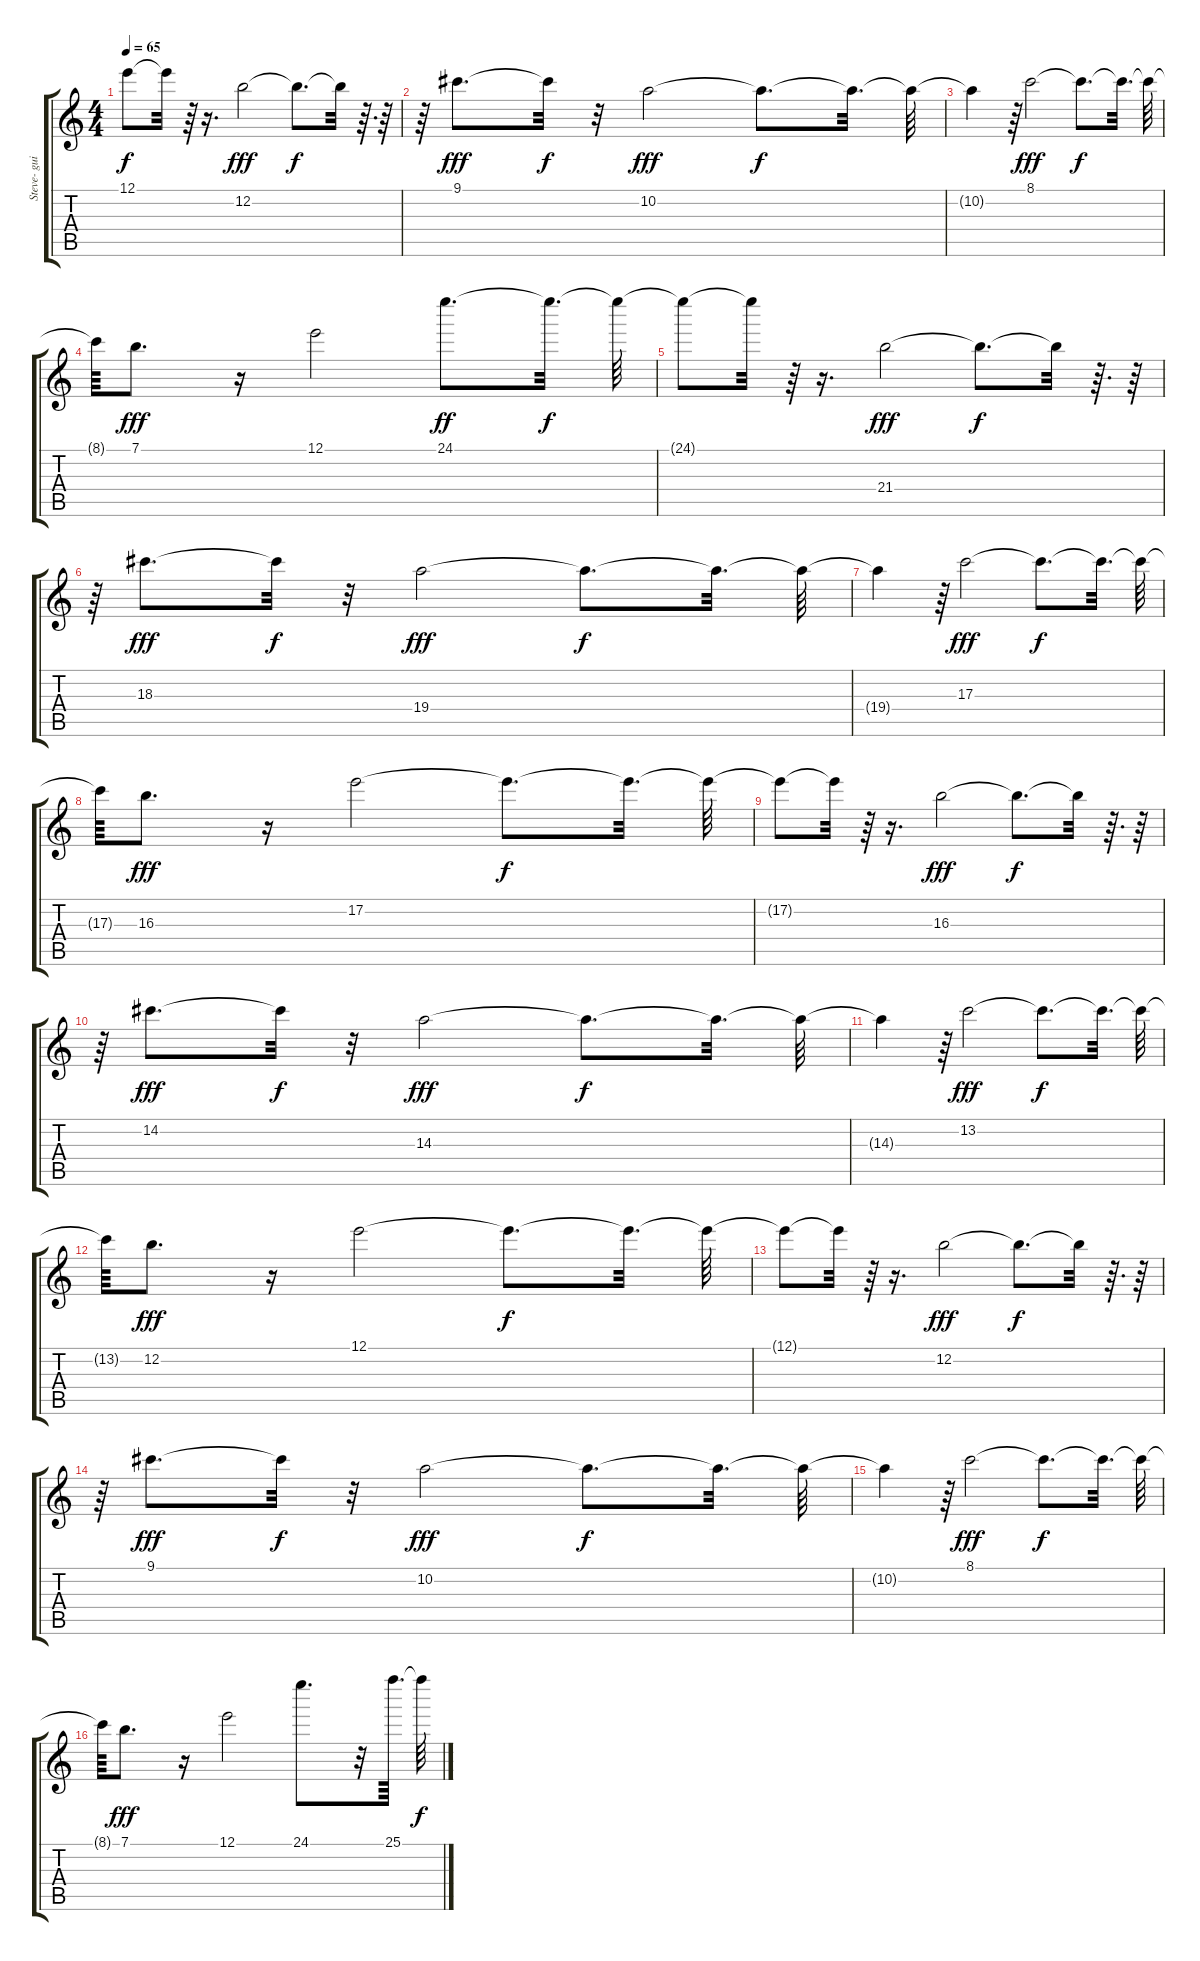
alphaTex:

\track ("Steve- guitarechoes" "Steve- gui") {instrument electricbasspick}
\staff {score tabs}
\tuning (E4 B3 G3 D3 A2 E2) {hide}
\ts (4 4)
\tempo 65
\clef g2
\ks c
12.1{t}.8{dy f} 12.1{t}.32 r.64 r.16{d} 12.2.2{dy fff} 12.2{t}.8{d dy f} 12.2{t}.32 r.64{d} r.64 |
r.64 9.1.8{d dy fff} 9.1{t}.32{dy f} r.32 10.2.2{dy fff} 10.2{t}.8{d dy f} 10.2{t}.32{d} 10.2{t}.64 |
10.2{t}.4 r.64 8.1.2{dy fff} 8.1{t}.8{d dy f} 8.1{t}.32{d} 8.1{t}.64 |
8.1{t}.64 7.1.8{d dy fff} r.16 12.1.2 24.1.8{d dy ff} 24.1{t}.32{d dy f} 24.1{t}.64 |
24.1{t}.8 24.1{t}.32 r.64 r.16{d} 21.4.2{dy fff} 21.4{t}.8{d dy f} 21.4{t}.32 r.64{d} r.64 |
r.64 18.3.8{d dy fff} 18.3{t}.32{dy f} r.32 19.4.2{dy fff} 19.4{t}.8{d dy f} 19.4{t}.32{d} 19.4{t}.64 |
19.4{t}.4 r.64 17.3.2{dy fff} 17.3{t}.8{d dy f} 17.3{t}.32{d} 17.3{t}.64 |
17.3{t}.64 16.3.8{d dy fff} r.16 17.2.2 17.2{t}.8{d dy f} 17.2{t}.32{d} 17.2{t}.64 |
17.2{t}.8 17.2{t}.32 r.64 r.16{d} 16.3.2{dy fff} 16.3{t}.8{d dy f} 16.3{t}.32 r.64{d} r.64 |
r.64 14.2.8{d dy fff} 14.2{t}.32{dy f} r.32 14.3.2{dy fff} 14.3{t}.8{d dy f} 14.3{t}.32{d} 14.3{t}.64 |
14.3{t}.4 r.64 13.2.2{dy fff} 13.2{t}.8{d dy f} 13.2{t}.32{d} 13.2{t}.64 |
13.2{t}.64 12.2.8{d dy fff} r.16 12.1.2 12.1{t}.8{d dy f} 12.1{t}.32{d} 12.1{t}.64 |
12.1{t}.8 12.1{t}.32 r.64 r.16{d} 12.2.2{dy fff} 12.2{t}.8{d dy f} 12.2{t}.32 r.64{d} r.64 |
r.64 9.1.8{d dy fff} 9.1{t}.32{dy f} r.32 10.2.2{dy fff} 10.2{t}.8{d dy f} 10.2{t}.32{d} 10.2{t}.64 |
10.2{t}.4 r.64 8.1.2{dy fff} 8.1{t}.8{d dy f} 8.1{t}.32{d} 8.1{t}.64 |
8.1{t}.64 7.1.8{d dy fff} r.16 12.1.2 24.1.8{d} r.32 25.1.64{d} 25.1{t}.64{dy f}
